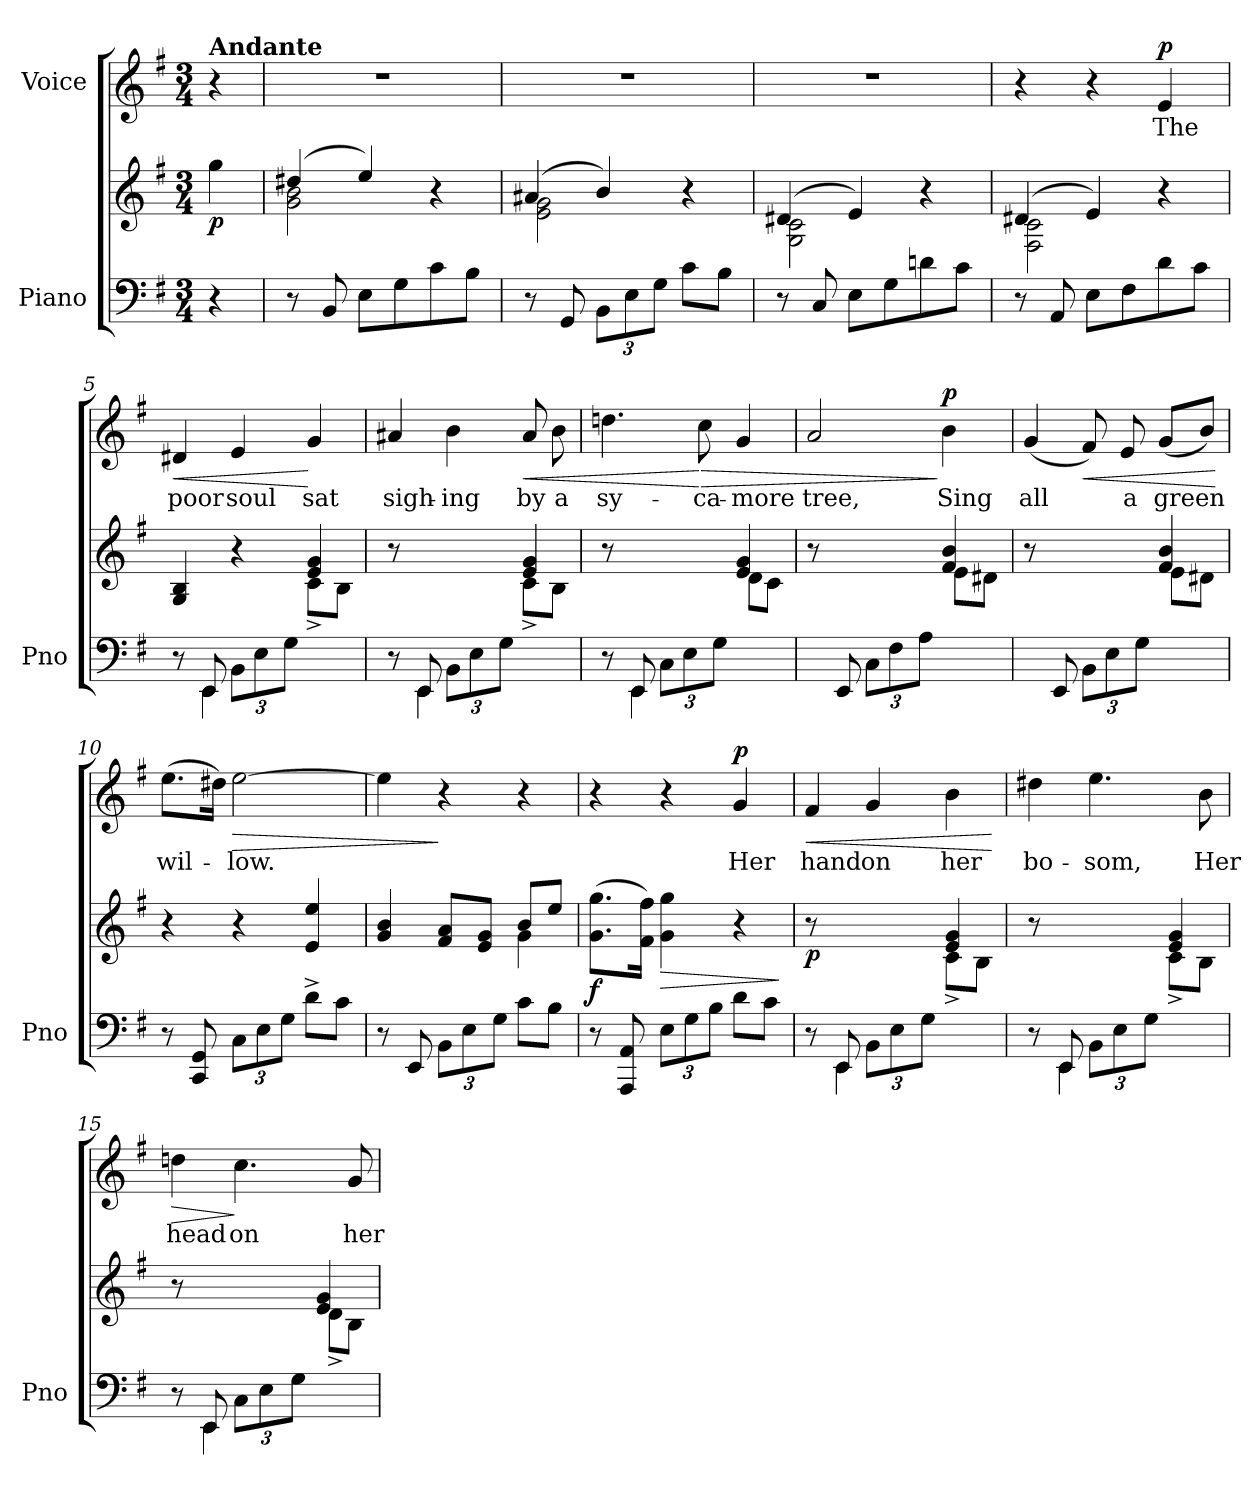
**kern	**kern	**dynam	**kern	**text	**dynam
*part2	*part2	*part2	*part1	*part1	*part1
*staff3	*staff2	*staff2/3	*staff1	*staff1	*staff1
*I"Piano	*	*	*I"Voice	*	*
*I'Pno	*	*	*	*	*
*clefF4	*clefG2	*	*clefG2	*	*
*k[f#]	*k[f#]	*	*k[f#]	*	*
*M3/4	*M3/4	*	*M3/4	*	*
=	=	=	=	=	=
!	!	!	!LO:TX:a:B:t=Andante	!	!
!	!	!LO:DY:b	!	!	!
4r	4gg\	p	4r	.	.
=1	=1	=1	=1	=1	=1
*	*^	*	*	*	*
8r	(4dd#X/	2g\ 2b\	.	2.r	.	.
8BB/	.	.	.	.	.	.
8E\L	4ee/)	.	.	.	.	.
8G\	.	.	.	.	.	.
8c\	4r	4ryy	.	.	.	.
8B\J	.	.	.	.	.	.
=2	=2	=2	=2	=2	=2	=2
8r	(>4a#X/	2e\ 2g\	.	2.r	.	.
8GG/	.	.	.	.	.	.
*Xbrackettup	*	*	*	*	*	*
12BB\L	4b/)	.	.	.	.	.
12E\	.	.	.	.	.	.
12G\J	.	.	.	.	.	.
8c\L	4r	4ryy	.	.	.	.
8B\J	.	.	.	.	.	.
=3	=3	=3	=3	=3	=3	=3
8r	(4d#X/	2G\ 2c\	.	2.r	.	.
8C/	.	.	.	.	.	.
8E\L	4e/)	.	.	.	.	.
8G\	.	.	.	.	.	.
8dn\	4r	4ryy	.	.	.	.
8c\J	.	.	.	.	.	.
!!LO:LB:g=z
=4	=4	=4	=4	=4	=4	=4
8r	(4d#X/	2F#\ 2c\	.	4r	.	.
8AA/	.	.	.	.	.	.
8E\L	4e/)	.	.	4r	.	.
8F#\	.	.	.	.	.	.
!	!	!	!	!	!LO:LY:b	!LO:DY:a
8d\	4r	4ryy	.	4e/	The	p
8c\J	.	.	.	.	.	.
!!LO:LB:g=z
=5	=5	=5	=5	=5	=5	=5
*^	*	*	*	*	*	*
!	!	!	!	!	!	!LO:LY:b	!LO:HP:b
8r	8ryy	4G/ 4B/	2ryy	.	4d#X/	poor	<
(<8EE/	4EE\	.	.	.	.	.	.
!	!	!	!	!	!	!LO:LY:b	!
12BB\L	.	4r	.	.	4e/	soul	.
12E\	.	.	.	.	.	.	.
.	4ryy	.	.	.	.	.	.
12G\J	.	.	.	.	.	.	.
!	!	!	!	!	!	!LO:LY:b	!
4ryy	.	4e/ 4g/	8c^<\L	.	4g/	sat	[
.	8ryy	.	8B\J)	.	.	.	.
=6	=6	=6	=6	=6	=6	=6	=6
*	*^	*	*	*	*	*	*
!	!	!	!	!	!	!	!LO:LY:b	!
8ryy	8r	8ryy	8r	2ryy	.	4a#X/	sigh-	.
(<8EE/	4EE\	4ryy	4.ryy	.	.	.	.	.
!	!	!	!	!	!	!	!LO:LY:b	!
12BB\L	.	.	.	.	.	4b\	-ing	.
12E\	.	.	.	.	.	.	.	.
.	8ryy	4.ryy	.	.	.	.	.	.
12G\J	.	.	.	.	.	.	.	.
!	!	!	!	!	!	!	!LO:LY:b	!LO:HP:b
4ryy	4ryy	.	4e/ 4g/	8c^<\L	.	8a#/	by	<
!	!	!	!	!	!	!	!LO:LY:b	!
.	.	.	.	8B\J)	.	8b\	a	.
=7	=7	=7	=7	=7	=7	=7	=7	=7
!	!	!	!	!	!	!	!LO:LY:b	!
8ryy	8r	8ryy	8r	2ryy	.	4.ddn\	sy-	.
(<8EE/	4EE\	4ryy	4.ryy	.	.	.	.	.
12C\L	.	.	.	.	.	.	.	.
12E\	.	.	.	.	.	.	.	.
!	!	!	!	!	!	!	!LO:LY:b	!LO:HP:n=1:b
.	8ryy	4.ryy	.	.	.	8cc\	-ca-	[ >
12G\J	.	.	.	.	.	.	.	.
!	!	!	!	!	!	!	!LO:LY:b	!
4ryy	4ryy	.	4e/ 4g/	8d\L	.	4g/	-more	.
.	.	.	.	8c\J)	.	.	.	.
=8	=8	=8	=8	=8	=8	=8	=8	=8
!	!	!	!	!	!	!	!LO:LY:b	!
8ryy	2ryy	8ryy	8r	2ryy	.	2a/	tree,	.
(<8EE/	.	4ryy	4.ryy	.	.	.	.	.
12C\L	.	.	.	.	.	.	.	.
12F#\	.	.	.	.	.	.	.	.
.	.	4.ryy	.	.	.	.	.	.
12A\J	.	.	.	.	.	.	.	.
!	!	!	!	!	!	!	!LO:LY:b	!LO:DY:n=1:a
4ryy	4ryy	.	4f#/ 4b/	8e\L	.	4b\	Sing	] p
.	.	.	.	8d#X\J)	.	.	.	.
!!LO:PB:g=z
=9	=9	=9	=9	=9	=9	=9	=9	=9
!	!	!	!	!	!	!	!LO:LY:b	!
8ryy	2ryy	8ryy	8r	2ryy	.	(4g/	all	.
(<8EE/	.	4ryy	4.ryy	.	.	.	.	.
!	!	!	!	!	!	!	!	!LO:HP:b
12BB\L	.	.	.	.	.	8f#/)	.	<
12E\	.	.	.	.	.	.	.	.
!	!	!	!	!	!	!	!LO:LY:b	!
.	.	4.ryy	.	.	.	8e/	a	.
12G\J	.	.	.	.	.	.	.	.
!	!	!	!	!	!	!	!LO:LY:b	!
4ryy	4ryy	.	4f#/ 4b/	8e\L	.	(8g/L	green	.
.	.	.	.	8d#X\J)	.	8b/J)	.	.
*v	*v	*v	*	*	*	*	*	*
*	*v	*v	*	*	*	*
.	.	.	.	.	[
=10	=10	=10	=10	=10	=10
!	!	!	!	!LO:LY:b	!
8r	4r	.	(8.ee\L	wil-	.
8CC/ 8GG/	.	.	.	.	.
.	.	.	16dd#X\Jk)	.	.
!	!	!	!	!LO:LY:b	!LO:HP:b
12C\L	4r	.	[2ee\	-low.	>
12E\	.	.	.	.	.
12G\J	.	.	.	.	.
8d^>\L	4e/ 4ee/	.	.	.	.
8c\J	.	.	.	.	.
=11	=11	=11	=11	=11	=11
*	*^	*	*	*	*
8r	4g/ 4b/	2ryy	.	4ee\]	.	.
8EE/	.	.	.	.	.	.
12BB\L	8f#/ 8a/L	.	.	4r	.	]
12E\	.	.	.	.	.	.
.	8e/ 8g/J	.	.	.	.	.
12G\J	.	.	.	.	.	.
8c\L	8b/L	4g\	.	4r	.	.
8B\J	8ee/J	.	.	.	.	.
*	*v	*v	*	*	*	*
=12	=12	=12	=12	=12	=12
!	!	!LO:DY:b	!	!	!
8r	(8.g\ 8.gg\L	f	4r	.	.
8AAA/ 8AA/	.	.	.	.	.
.	16f#\ 16ff#\Jk)	.	.	.	.
!	!	!LO:HP:b	!	!	!
12E\L	4g\ 4gg\	>	4r	.	.
12G\	.	.	.	.	.
12B\J	.	.	.	.	.
!	!	!	!	!LO:LY:b	!LO:DY:a
8d\L	4r	.	4g/	Her	p
8c\J	.	.	.	.	.
.	.	]	.	.	.
!!LO:PB:g=z
=13	=13	=13	=13	=13	=13
*^	*^	*	*	*	*
*	*^	*	*	*	*	*	*
!	!	!	!	!	!LO:DY:b	!	!LO:LY:b	!LO:HP:b
8ryy	8r	8ryy	8r	2ryy	p	4f#/	hand	<
(<8EE/	4EE\	4ryy	4.ryy	.	.	.	.	.
!	!	!	!	!	!	!	!LO:LY:b	!
12BB\L	.	.	.	.	.	4g/	on	.
12E\	.	.	.	.	.	.	.	.
.	8ryy	4.ryy	.	.	.	.	.	.
12G\J	.	.	.	.	.	.	.	.
!	!	!	!	!	!	!	!LO:LY:b	!
4ryy	4ryy	.	4e/ 4g/	8c^<\L	.	4b\	her	.
.	.	.	.	8B\J)	.	.	.	.
*v	*v	*v	*	*	*	*	*	*
*	*v	*v	*	*	*	*
.	.	.	.	.	[
=14	=14	=14	=14	=14	=14
*^	*^	*	*	*	*
*	*^	*	*	*	*	*	*
!	!	!	!	!	!	!	!LO:LY:b	!
8ryy	8r	8ryy	8r	2ryy	.	4dd#X\	bo-	.
(<8EE/	4EE\	4ryy	4.ryy	.	.	.	.	.
!	!	!	!	!	!	!	!LO:LY:b	!
12BB\L	.	.	.	.	.	4.ee\	-som,	.
12E\	.	.	.	.	.	.	.	.
.	8ryy	4.ryy	.	.	.	.	.	.
12G\J	.	.	.	.	.	.	.	.
4ryy	4ryy	.	4e/ 4g/	8c^<\L	.	.	.	.
!	!	!	!	!	!	!	!LO:LY:b	!
.	.	.	.	8B\J)	.	8b\	Her	.
=15	=15	=15	=15	=15	=15	=15	=15	=15
!	!	!	!	!	!	!	!LO:LY:b	!LO:HP:b
8ryy	8r	8ryy	8r	2ryy	.	4ddn\	head	>
(<8EE/	4EE\	4ryy	4.ryy	.	.	.	.	.
!	!	!	!	!	!	!	!LO:LY:b	!
12C\L	.	.	.	.	.	4.cc\	on	]
12E\	.	.	.	.	.	.	.	.
.	8ryy	4.ryy	.	.	.	.	.	.
12G\J	.	.	.	.	.	.	.	.
4ryy	4ryy	.	4e/ 4g/	8d^<\L	.	.	.	.
!	!	!	!	!	!	!	!LO:LY:b	!
.	.	.	.	8B\J)	.	8g/	her	.
*v	*v	*v	*	*	*	*	*	*
*	*v	*v	*	*	*	*
=	=	=	=	=	=
*-	*-	*-	*-	*-	*-
